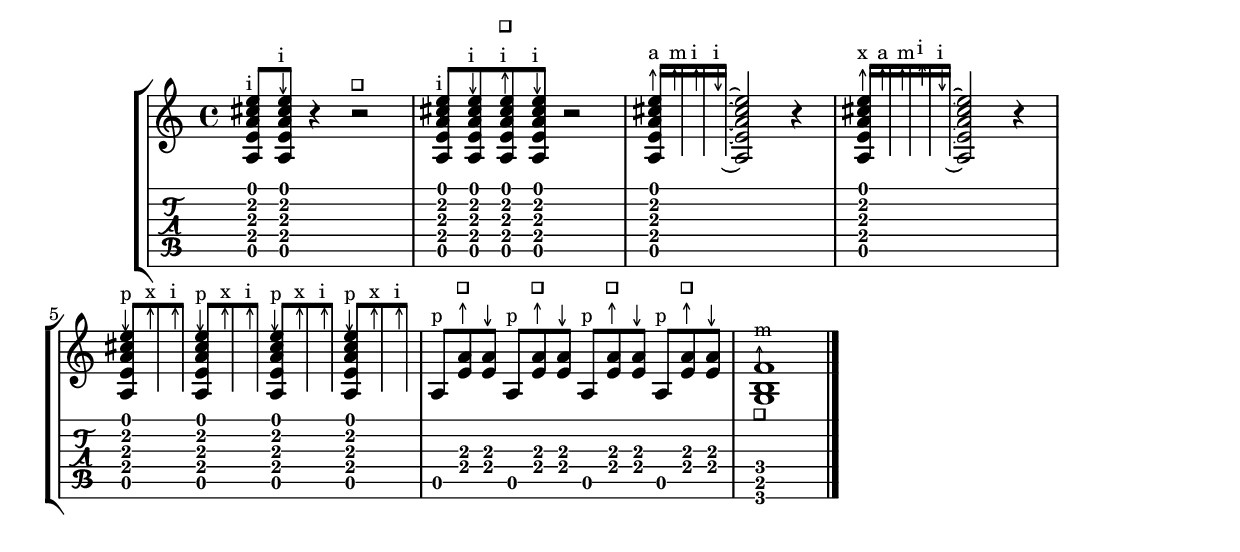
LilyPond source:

% Do not edit this file; it is automatically
% generated from Documentation/snippets/new
% This file is in the public domain.
%% Note: this file works from version 2.13.10
\version "2.13.10"

\header {
  lsrtags = "fretted-strings"

  texidoc = "
For flamenco guitar, special notation is used:


@itemize

@item
a golpe symbol to indicate a slap on the guitar body with the nail of
the ring finger

@item
an arrow to indicate (the direction of) strokes

@item
different letters for fingering (@qq{p}: thumb, @qq{i}: index finger,
@qq{m}: middle finger, @qq{a}: ring finger and @qq{x}: little finger)

@item
3- and 4-finger rasgueados: stroke upwards with all fingers, ending
with an up- and down using the index finger

@item
abanicos: strokes (in tuples) with thumb (down), little and index finger
(both up) (there is also an abanico 2 where middle and ring finger are
used instead of the little finger)

@item
alza pua: fast playing with the thumb

@end itemize


Most figures use arrows in combination with fingering; with abanicos
and rasgueados, noteheads are printed only for the first chord.

This snippet contains some header-like code that can be copied as
@samp{flamenco.ly} and included in source files.

"
  doctitle = "Flamenco notation"
} % begin verbatim


%%%%%%%%%%%%%%%%%%%%%%%%%%%%%%%%%%%%%%%%%%%
%%%%%%%  Cut here ----- Start 'flamenco.ly'

% Text indicators
abanico = \markup { \italic Abanico }
rasgueaso = \markup { \italic Ras. }
alzapua = \markup { \italic Alzapua }

% Finger stroke symbols
strokeUp = \markup { \postscript #"
  0.1     setlinewidth
  0.5 0   moveto
  0.5 2   lineto
  0.2 1.4 lineto
  0.5 2   moveto
  0.8 1.4 lineto
  stroke
"}

strokeDown = \markup { \postscript #"
  0.1     setlinewidth
  0.5 2   moveto
  0.5 0   lineto
  0.2 0.6 lineto
  0.5 0   moveto
  0.8 0.6 lineto
  stroke
"}

% Golpe symbol
golpe = \markup { \postscript #"
  0.2 setlinewidth
  0 0 moveto
  1 0 lineto
  1 1 lineto
  stroke
  "\postscript #"
  0.1       setlinewidth
  -0.6 -0.1  moveto
  -0.6  1.0 lineto
  0.5  1.0 lineto
  stroke
"}

strokeUpGolpe = \markup { \column { \golpe \line { \strokeUp } } }
iUpGolpe = \markup { \column { \golpe \line { \small i } \line { \strokeUp } } }

% Strokes for all fingers
pUp   = \markup { \column { \small p \line { \strokeUp } } }
pDown = \markup { \column { \small p \line { \strokeDown } } }
iUp   = \markup { \column { \small i \line { \strokeUp } } }
iDown = \markup { \column { \small i \line { \strokeDown } } }
mUp   = \markup { \column { \small m \line { \strokeUp } } }
mDown = \markup { \column { \small m \line { \strokeDown } } }
aUp   = \markup { \column { \small a \line { \strokeUp } } }
aDown = \markup { \column { \small a \line { \strokeDown } } }
xUp   = \markup { \column { \small x \line { \strokeUp } } }
xDown = \markup { \column { \small x \line { \strokeDown } } }


% Just handy :)
tupletOff = {
  \once \override TupletNumber #'stencil = ##f
  \once \override TupletBracket #'stencil = ##f
}

tupletsOff = {
  \override TupletNumber #'stencil = ##f
  \override TupletBracket #'bracket-visibility = #'if-no-beam
}

tupletsOn = {
  \override TupletBracket #'bracket-visibility = #'default
  \revert TupletNumber #'stencil
}

headsOff = {
  \override TabNoteHead #'transparent = ##t
  \override NoteHead #'transparent = ##t
  \override NoteHead #'no-ledgers = ##t
}

headsOn = {
  \override TabNoteHead #'transparent = ##f
  \override NoteHead #'transparent = ##f
  \override NoteHead #'no-ledgers = ##f
}

%%%%%%%  Cut here ----- End 'flamenco.ly'
%%%%%%%%%%%%%%%%%%%%%%%%%%%%%%%%%%%%%%%%%

part = \relative c' {
  <a, e' a cis e>8^\iUp
  <a e' a cis e>8^\iDown
  r4
  r2^\golpe

  <a e' a cis e>8^\iUp
  <a e' a cis e>8^\iDown
  <a e' a cis e>8^\iUpGolpe
  <a e' a cis e>8^\iDown
  r2

  <a e' a cis e>16^\aUp
  \headsOff
  <a e' a cis e>^\mUp
  <a e' a cis e>^\iUp
  <a e' a cis e>^\iDown~
  \headsOn
  <a e' a cis e>2
  r4

  \tupletOff
  \times 4/5 {
    <a e' a cis e>16^\xUp
    \headsOff
    <a e' a cis e>^\aUp
    <a e' a cis e>^\mUp
    <a e' a cis e>^\iUp
    <a e' a cis e>^\iDown~
    \headsOn
  }
  <a e' a cis e>2
  r4

  \tupletsOff
  \times 2/3 {
    <a e' a cis e>8^\pDown
    \headsOff
    <a e' a cis e>^\xUp
    <a e' a cis e>^\iUp
    \headsOn
  }

  \times 2/3 {
    <a e' a cis e>8^\pDown
    \headsOff
    <a e' a cis e>^\xUp
    <a e' a cis e>^\iUp
    \headsOn
  }

  \times 2/3 {
    <a e' a cis e>8^\pDown
    \headsOff
    <a e' a cis e>^\xUp
    <a e' a cis e>^\iUp
    \headsOn
  }
  \times 2/3 {
    <a e' a cis e>8^\pDown
    \headsOff
    <a e' a cis e>^\xUp
    <a e' a cis e>^\iUp
    \headsOn
  }

  \tupletsOff
  \override Beam #'positions = #'(2 . 2)
  \times 2/3 {
    a8^\markup{ \small p }
    <e' a>^\strokeUpGolpe
    <e a>^\strokeDown
  }
  \times 2/3 {
    a,8^\markup{ \small p }
    <e' a>^\strokeUpGolpe
    <e a>^\strokeDown
  }
  \times 2/3 {
    a,8^\markup{ \small p }
    <e' a>^\strokeUpGolpe
    <e a>^\strokeDown
  }
  \times 2/3 {
    a,8^\markup{ \small p }
    <e' a>^\strokeUpGolpe
    <e a>^\strokeDown
  }
  \tupletsOn

  \once \override TextScript #'extra-offset = #'(0 . -1)
  <g, b f'>1_\golpe^\mUp
  \bar "|."
}

\score {
  \new StaffGroup <<
    \context Staff = "part" <<
      \clef G
      \transpose c c'
      {
        \part
      }
    >>
    \context TabStaff {
      \part
    }
  >>
  \layout {
    ragged-right = ##t
  }
}
